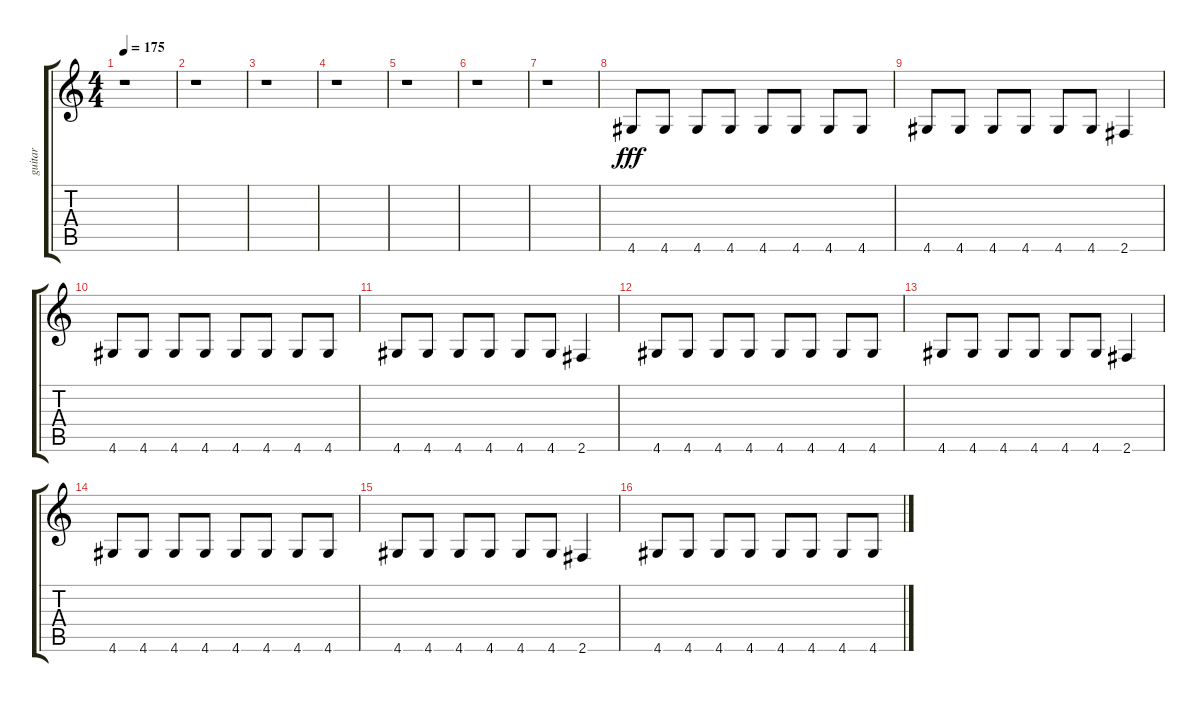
\track ("guitar" "guitar") {instrument overdrivenguitar}
\staff {score tabs}
\tuning (E4 B3 G3 D3 A2 E2) {hide}
\ts (4 4)
\tempo 175
\clef g2
\ks c
r.1{dy fff} |
r.1 |
r.1 |
r.1 |
r.1 |
r.1 |
r.1 |
4.6.8 4.6.8 4.6.8 4.6.8 4.6.8 4.6.8 4.6.8 4.6.8 |
4.6.8 4.6.8 4.6.8 4.6.8 4.6.8 4.6.8 2.6.4 |
4.6.8 4.6.8 4.6.8 4.6.8 4.6.8 4.6.8 4.6.8 4.6.8 |
4.6.8 4.6.8 4.6.8 4.6.8 4.6.8 4.6.8 2.6.4 |
4.6.8 4.6.8 4.6.8 4.6.8 4.6.8 4.6.8 4.6.8 4.6.8 |
4.6.8 4.6.8 4.6.8 4.6.8 4.6.8 4.6.8 2.6.4 |
4.6.8 4.6.8 4.6.8 4.6.8 4.6.8 4.6.8 4.6.8 4.6.8 |
4.6.8 4.6.8 4.6.8 4.6.8 4.6.8 4.6.8 2.6.4 |
4.6.8 4.6.8 4.6.8 4.6.8 4.6.8 4.6.8 4.6.8 4.6.8
